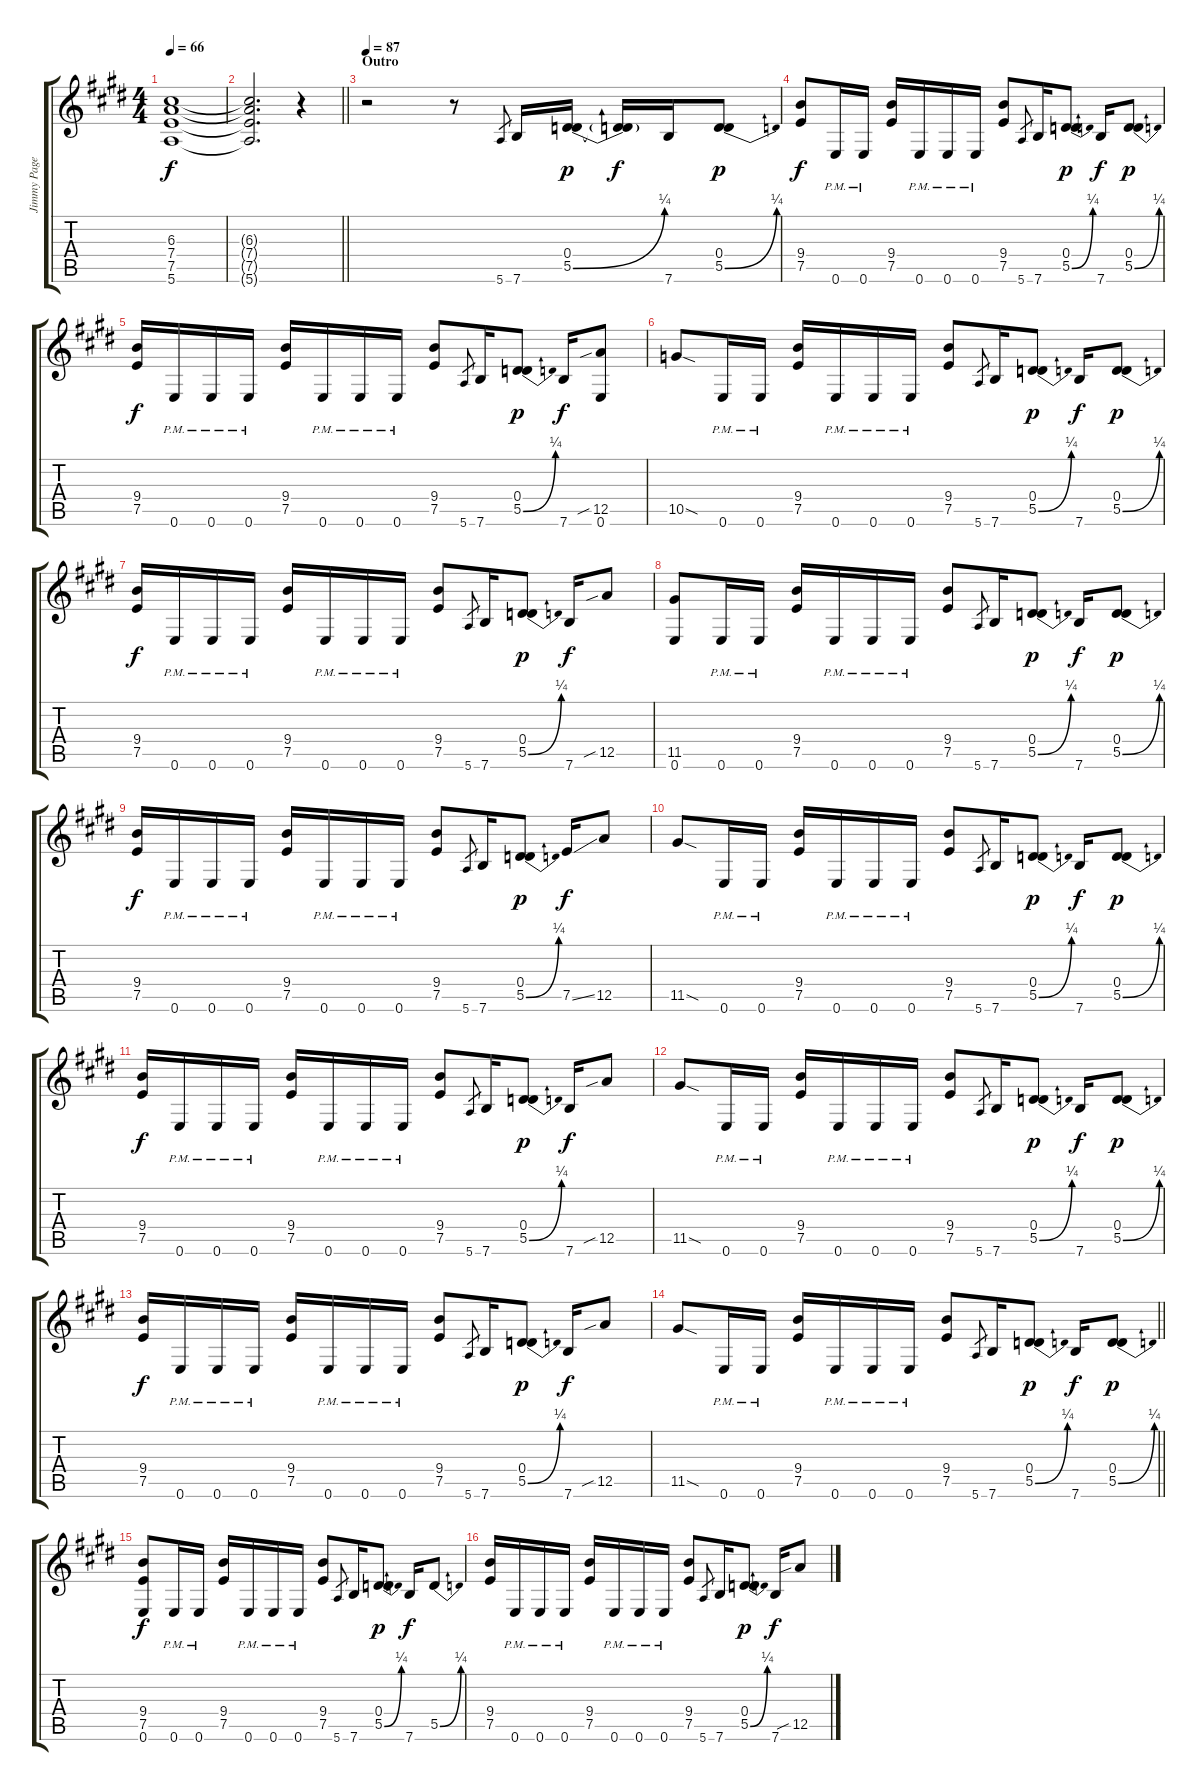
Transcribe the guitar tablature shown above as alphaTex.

\track ("Jimmy Page Guitar 1 (w/dist) " "Jimmy Page") {instrument distortionguitar}
\staff {score tabs}
\tuning (E4 B3 G3 D3 A2 E2) {hide}
\ts (4 4)
\tempo 66
\clef g2
\ks e
(6.3{t} 7.4{t} 7.5{t} 5.6{t}).1{dy f} |
\barLineRight lightlight
(6.3{t} 7.4{t} 7.5{t} 5.6{t}).2{d} r.4 |
\section ("" "Outro")
\tempo 88
\tempo 87
r.2 r.8 5.6.8{gr} 7.6.16 (0.4 5.5{be (bend 0 0 60 1)}).16{dy p} (0.4{t} 5.5{t}).16{dy f} 7.6.16 (0.4 5.5{be (bend 0 0 60 1)}).8{dy p} |
(9.4 7.5).8{dy f} 0.6{pm}.16 0.6{pm}.16 (9.4 7.5).16 0.6{pm}.16 0.6{pm}.16 0.6{pm}.16 (9.4 7.5).8 5.6.8{gr} 7.6.16 (0.4 5.5{be (bend 0 0 60 1)}).8{dy p} 7.6.16{dy f} (0.4 5.5{be (bend 0 0 60 1)}).8{dy p} |
(9.4 7.5).16{dy f} 0.6{pm}.16 0.6{pm}.16 0.6{pm}.16 (9.4 7.5).16 0.6{pm}.16 0.6{pm}.16 0.6{pm}.16 (9.4 7.5).8 5.6.8{gr} 7.6.16 (0.4 5.5{be (bend 0 0 60 1)}).8{dy p} 7.6.16{dy f} (12.5{sib} 0.6).8 |
10.5{sod}.8 0.6{pm}.16 0.6{pm}.16 (9.4 7.5).16 0.6{pm}.16 0.6{pm}.16 0.6{pm}.16 (9.4 7.5).8 5.6.8{gr} 7.6.16 (0.4 5.5{be (bend 0 0 60 1)}).8{dy p} 7.6.16{dy f} (0.4 5.5{be (bend 0 0 60 1)}).8{dy p} |
(9.4 7.5).16{dy f} 0.6{pm}.16 0.6{pm}.16 0.6{pm}.16 (9.4 7.5).16 0.6{pm}.16 0.6{pm}.16 0.6{pm}.16 (9.4 7.5).8 5.6.8{gr} 7.6.16 (0.4 5.5{be (bend 0 0 60 1)}).8{dy p} 7.6.16{dy f} 12.5{sib}.8 |
(11.5 0.6).8 0.6{pm}.16 0.6{pm}.16 (9.4 7.5).16 0.6{pm}.16 0.6{pm}.16 0.6{pm}.16 (9.4 7.5).8 5.6.8{gr} 7.6.16 (0.4 5.5{be (bend 0 0 60 1)}).8{dy p} 7.6.16{dy f} (0.4 5.5{be (bend 0 0 60 1)}).8{dy p} |
(9.4 7.5).16{dy f} 0.6{pm}.16 0.6{pm}.16 0.6{pm}.16 (9.4 7.5).16 0.6{pm}.16 0.6{pm}.16 0.6{pm}.16 (9.4 7.5).8 5.6.8{gr} 7.6.16 (0.4 5.5{be (bend 0 0 60 1)}).8{dy p} 7.5{ss}.16{dy f} 12.5.8 |
11.5{sod}.8 0.6{pm}.16 0.6{pm}.16 (9.4 7.5).16 0.6{pm}.16 0.6{pm}.16 0.6{pm}.16 (9.4 7.5).8 5.6.8{gr} 7.6.16 (0.4 5.5{be (bend 0 0 60 1)}).8{dy p} 7.6.16{dy f} (0.4 5.5{be (bend 0 0 60 1)}).8{dy p} |
(9.4 7.5).16{dy f} 0.6{pm}.16 0.6{pm}.16 0.6{pm}.16 (9.4 7.5).16 0.6{pm}.16 0.6{pm}.16 0.6{pm}.16 (9.4 7.5).8 5.6.8{gr} 7.6.16 (0.4 5.5{be (bend 0 0 60 1)}).8{dy p} 7.6.16{dy f} 12.5{sib}.8 |
11.5{sod}.8 0.6{pm}.16 0.6{pm}.16 (9.4 7.5).16 0.6{pm}.16 0.6{pm}.16 0.6{pm}.16 (9.4 7.5).8 5.6.8{gr} 7.6.16 (0.4 5.5{be (bend 0 0 60 1)}).8{dy p} 7.6.16{dy f} (0.4 5.5{be (bend 0 0 60 1)}).8{dy p} |
(9.4 7.5).16{dy f} 0.6{pm}.16 0.6{pm}.16 0.6{pm}.16 (9.4 7.5).16 0.6{pm}.16 0.6{pm}.16 0.6{pm}.16 (9.4 7.5).8 5.6.8{gr} 7.6.16 (0.4 5.5{be (bend 0 0 60 1)}).8{dy p} 7.6.16{dy f} 12.5{sib}.8 |
\barLineRight lightlight
11.5{sod}.8 0.6{pm}.16 0.6{pm}.16 (9.4 7.5).16 0.6{pm}.16 0.6{pm}.16 0.6{pm}.16 (9.4 7.5).8 5.6.8{gr} 7.6.16 (0.4 5.5{be (bend 0 0 60 1)}).8{dy p} 7.6.16{dy f} (0.4 5.5{be (bend 0 0 60 1)}).8{dy p} |
(9.4 7.5 0.6).8{dy f} 0.6{pm}.16 0.6{pm}.16 (9.4 7.5).16 0.6{pm}.16 0.6{pm}.16 0.6{pm}.16 (9.4 7.5).8 5.6.8{gr} 7.6.16 (0.4 5.5{be (bend 0 0 60 1)}).8{dy p} 7.6.16{dy f} 5.5{be (bend 0 0 60 1)}.8 |
(9.4 7.5).16 0.6{pm}.16 0.6{pm}.16 0.6{pm}.16 (9.4 7.5).16 0.6{pm}.16 0.6{pm}.16 0.6{pm}.16 (9.4 7.5).8 5.6.8{gr} 7.6.16 (0.4 5.5{be (bend 0 0 60 1)}).8{dy p} 7.6.16{dy f} 12.5{sib}.8
